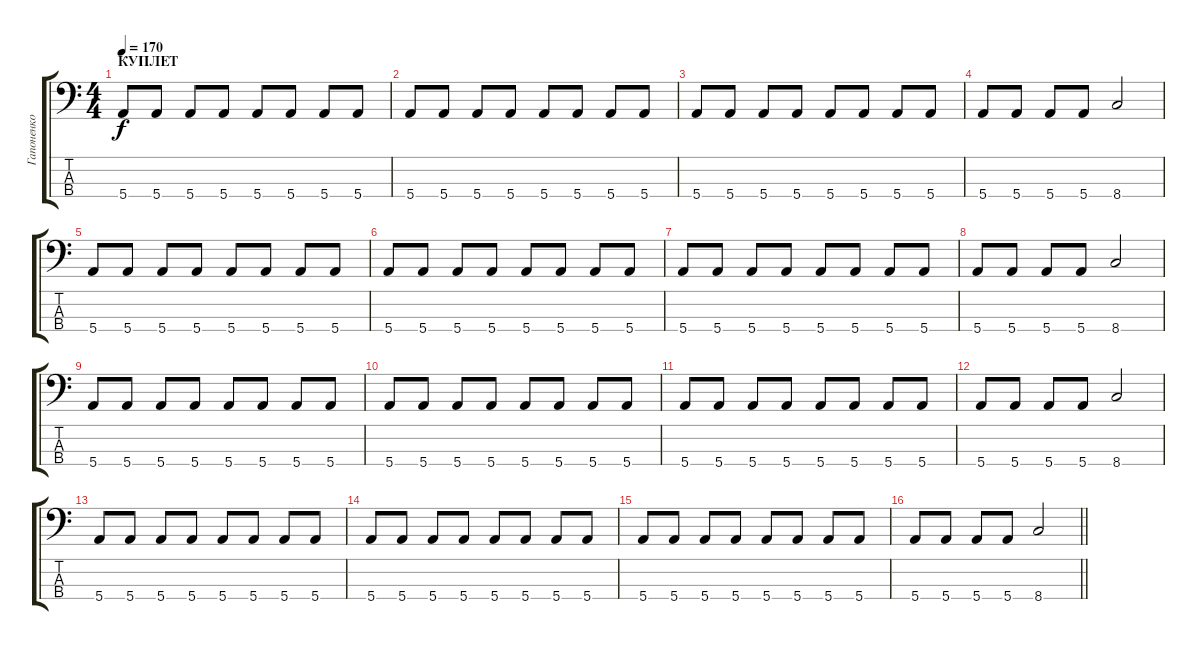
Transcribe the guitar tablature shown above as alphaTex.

\track ("Гапоненко Андрей" "Гапоненко ") {instrument electricbassfinger}
\staff {score tabs}
\tuning (G2 D2 A1 E1) {hide}
\ts (4 4)
\section ("" "КУПЛЕТ")
\tempo 170
\clef f4
\ks c
5.4.8{dy f} 5.4.8 5.4.8 5.4.8 5.4.8 5.4.8 5.4.8 5.4.8 |
5.4.8 5.4.8 5.4.8 5.4.8 5.4.8 5.4.8 5.4.8 5.4.8 |
5.4.8 5.4.8 5.4.8 5.4.8 5.4.8 5.4.8 5.4.8 5.4.8 |
5.4.8 5.4.8 5.4.8 5.4.8 8.4.2 |
5.4.8 5.4.8 5.4.8 5.4.8 5.4.8 5.4.8 5.4.8 5.4.8 |
5.4.8 5.4.8 5.4.8 5.4.8 5.4.8 5.4.8 5.4.8 5.4.8 |
5.4.8 5.4.8 5.4.8 5.4.8 5.4.8 5.4.8 5.4.8 5.4.8 |
5.4.8 5.4.8 5.4.8 5.4.8 8.4.2 |
5.4.8 5.4.8 5.4.8 5.4.8 5.4.8 5.4.8 5.4.8 5.4.8 |
5.4.8 5.4.8 5.4.8 5.4.8 5.4.8 5.4.8 5.4.8 5.4.8 |
5.4.8 5.4.8 5.4.8 5.4.8 5.4.8 5.4.8 5.4.8 5.4.8 |
5.4.8 5.4.8 5.4.8 5.4.8 8.4.2 |
5.4.8 5.4.8 5.4.8 5.4.8 5.4.8 5.4.8 5.4.8 5.4.8 |
5.4.8 5.4.8 5.4.8 5.4.8 5.4.8 5.4.8 5.4.8 5.4.8 |
5.4.8 5.4.8 5.4.8 5.4.8 5.4.8 5.4.8 5.4.8 5.4.8 |
\barLineRight lightlight
5.4.8 5.4.8 5.4.8 5.4.8 8.4.2
